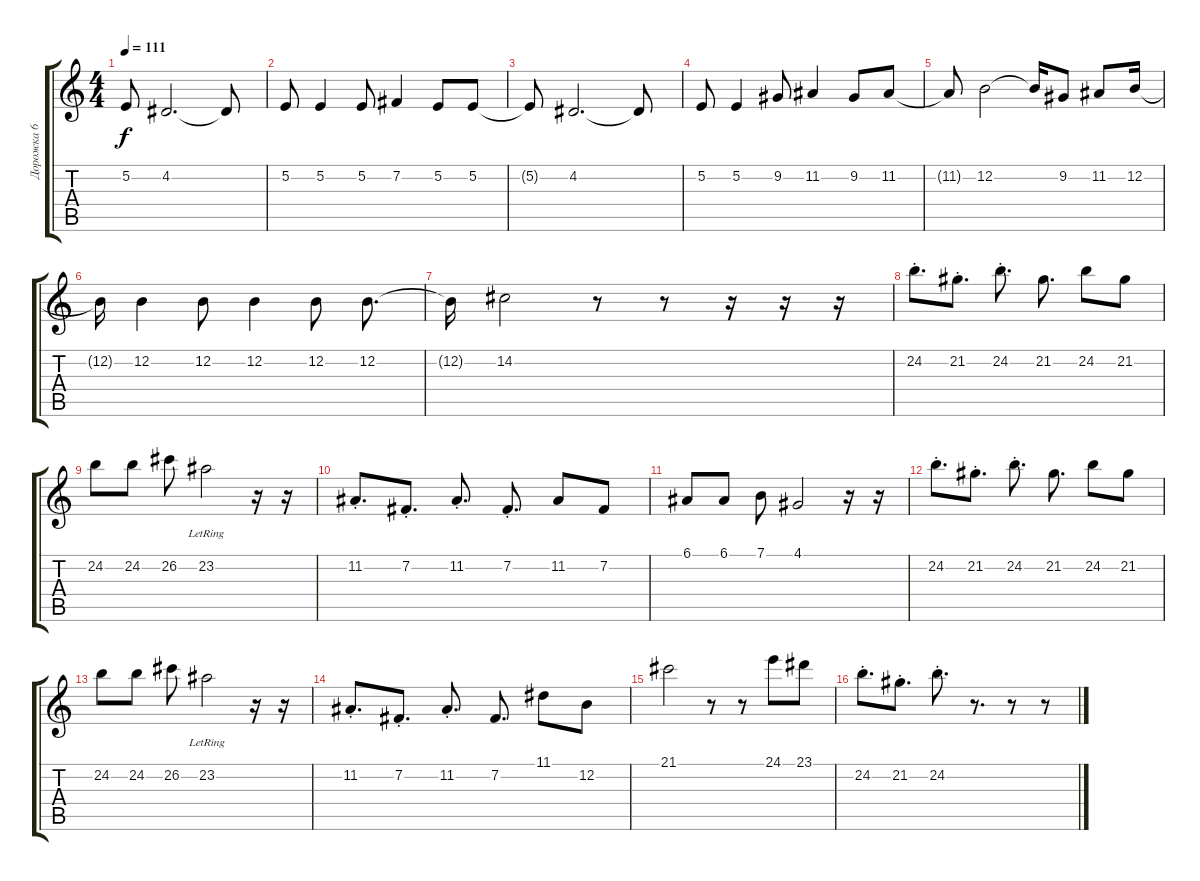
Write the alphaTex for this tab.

\track ("Дорожка 6" "Дорожка 6") {instrument lead3calliope}
\staff {score tabs}
\tuning (E4 B3 G3 D3 A2 E2) {hide}
\ts (4 4)
\tempo 111
\clef g2
\ks c
5.2{t}.8{dy f} 4.2.2{d} 4.2{t}.8 |
5.2.8 5.2.4 5.2.8 7.2.4 5.2.8 5.2.8 |
5.2{t}.8 4.2.2{d} 4.2{t}.8 |
5.2.8 5.2.4 9.2.8 11.2.4 9.2.8 11.2.8 |
11.2{t}.8 12.2.2 12.2{t}.16 9.2.8 11.2.8 12.2.16 |
12.2{t}.16 12.2.4 12.2.8 12.2.4 12.2.8 12.2.8{d} |
12.2{t}.16 14.2.2 r.8 r.8 r.16 r.16 r.16 |
24.2{st}.8{d} 21.2{st}.8{d} 24.2{st}.8{d} 21.2.8{d} 24.2.8 21.2.8 |
24.2.8 24.2.8 26.2.8 23.2{lr}.2 r.16 r.16 |
11.2{st}.8{d} 7.2{st}.8{d} 11.2{st}.8{d} 7.2{st}.8{d} 11.2.8 7.2.8 |
6.1.8 6.1.8 7.1.8 4.1.2 r.16 r.16 |
24.2{st}.8{d} 21.2{st}.8{d} 24.2{st}.8{d} 21.2.8{d} 24.2.8 21.2.8 |
24.2.8 24.2.8 26.2.8 23.2{lr}.2 r.16 r.16 |
11.2{st}.8{d} 7.2{st}.8{d} 11.2{st}.8{d} 7.2.8{d} 11.1.8 12.2.8 |
21.1.2 r.8 r.8 24.1.8 23.1.8 |
24.2{st}.8{d} 21.2{st}.8{d} 24.2{st}.8{d} r.8{d} r.8 r.8
